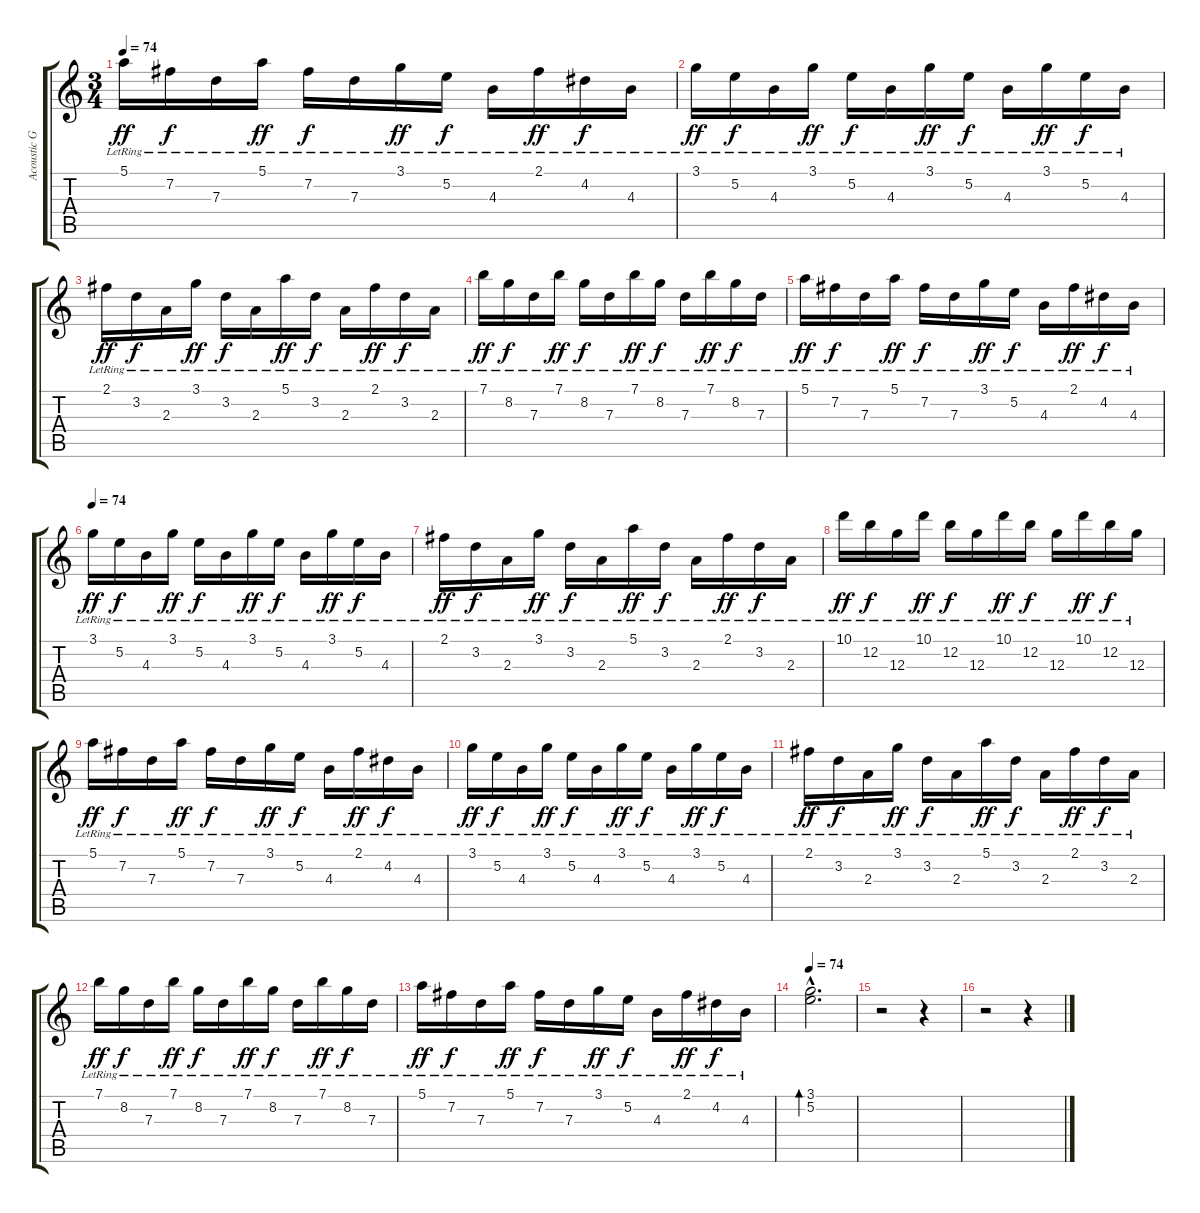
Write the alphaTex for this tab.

\track ("Acoustic Guitar / Solos" "Acoustic G") {instrument acousticguitarnylon}
\staff {score tabs}
\tuning (E4 B3 G3 D3 A2 E2) {hide}
\ts (3 4)
\tempo 74
\clef g2
\ks c
5.1{lr}.16{dy ff} 7.2{lr}.16{dy f} 7.3{lr}.16 5.1{lr}.16{dy ff} 7.2{lr}.16{dy f} 7.3{lr}.16 3.1{lr}.16{dy ff} 5.2{lr}.16{dy f} 4.3{lr}.16 2.1{lr}.16{dy ff} 4.2{lr}.16{dy f} 4.3{lr}.16 |
3.1{lr}.16{dy ff} 5.2{lr}.16{dy f} 4.3{lr}.16 3.1{lr}.16{dy ff} 5.2{lr}.16{dy f} 4.3{lr}.16 3.1{lr}.16{dy ff} 5.2{lr}.16{dy f} 4.3{lr}.16 3.1{lr}.16{dy ff} 5.2{lr}.16{dy f} 4.3{lr}.16 |
2.1{lr}.16{dy ff} 3.2{lr}.16{dy f} 2.3{lr}.16 3.1{lr}.16{dy ff} 3.2{lr}.16{dy f} 2.3{lr}.16 5.1{lr}.16{dy ff} 3.2{lr}.16{dy f} 2.3{lr}.16 2.1{lr}.16{dy ff} 3.2{lr}.16{dy f} 2.3{lr}.16 |
7.1{lr}.16{dy ff} 8.2{lr}.16{dy f} 7.3{lr}.16 7.1{lr}.16{dy ff} 8.2{lr}.16{dy f} 7.3{lr}.16 7.1{lr}.16{dy ff} 8.2{lr}.16{dy f} 7.3{lr}.16 7.1{lr}.16{dy ff} 8.2{lr}.16{dy f} 7.3{lr}.16 |
5.1{lr}.16{dy ff} 7.2{lr}.16{dy f} 7.3{lr}.16 5.1{lr}.16{dy ff} 7.2{lr}.16{dy f} 7.3{lr}.16 3.1{lr}.16{dy ff} 5.2{lr}.16{dy f} 4.3{lr}.16 2.1{lr}.16{dy ff} 4.2{lr}.16{dy f} 4.3{lr}.16 |
\tempo 74
3.1{lr}.16{dy ff volume 11 balance 6} 5.2{lr}.16{dy f} 4.3{lr}.16 3.1{lr}.16{dy ff} 5.2{lr}.16{dy f} 4.3{lr}.16 3.1{lr}.16{dy ff} 5.2{lr}.16{dy f} 4.3{lr}.16 3.1{lr}.16{dy ff} 5.2{lr}.16{dy f} 4.3{lr}.16 |
2.1{lr}.16{dy ff} 3.2{lr}.16{dy f} 2.3{lr}.16 3.1{lr}.16{dy ff} 3.2{lr}.16{dy f} 2.3{lr}.16 5.1{lr}.16{dy ff} 3.2{lr}.16{dy f} 2.3{lr}.16 2.1{lr}.16{dy ff} 3.2{lr}.16{dy f} 2.3{lr}.16 |
10.1{lr}.16{dy ff} 12.2{lr}.16{dy f} 12.3{lr}.16 10.1{lr}.16{dy ff} 12.2{lr}.16{dy f} 12.3{lr}.16 10.1{lr}.16{dy ff} 12.2{lr}.16{dy f} 12.3{lr}.16 10.1{lr}.16{dy ff} 12.2{lr}.16{dy f} 12.3{lr}.16 |
5.1{lr}.16{dy ff} 7.2{lr}.16{dy f} 7.3{lr}.16 5.1{lr}.16{dy ff} 7.2{lr}.16{dy f} 7.3{lr}.16 3.1{lr}.16{dy ff} 5.2{lr}.16{dy f} 4.3{lr}.16 2.1{lr}.16{dy ff} 4.2{lr}.16{dy f} 4.3{lr}.16 |
3.1{lr}.16{dy ff} 5.2{lr}.16{dy f} 4.3{lr}.16 3.1{lr}.16{dy ff} 5.2{lr}.16{dy f} 4.3{lr}.16 3.1{lr}.16{dy ff} 5.2{lr}.16{dy f} 4.3{lr}.16 3.1{lr}.16{dy ff} 5.2{lr}.16{dy f} 4.3{lr}.16 |
2.1{lr}.16{dy ff} 3.2{lr}.16{dy f} 2.3{lr}.16 3.1{lr}.16{dy ff} 3.2{lr}.16{dy f} 2.3{lr}.16 5.1{lr}.16{dy ff} 3.2{lr}.16{dy f} 2.3{lr}.16 2.1{lr}.16{dy ff} 3.2{lr}.16{dy f} 2.3{lr}.16 |
7.1{lr}.16{dy ff} 8.2{lr}.16{dy f} 7.3{lr}.16 7.1{lr}.16{dy ff} 8.2{lr}.16{dy f} 7.3{lr}.16 7.1{lr}.16{dy ff} 8.2{lr}.16{dy f} 7.3{lr}.16 7.1{lr}.16{dy ff} 8.2{lr}.16{dy f} 7.3{lr}.16 |
5.1{lr}.16{dy ff} 7.2{lr}.16{dy f} 7.3{lr}.16 5.1{lr}.16{dy ff} 7.2{lr}.16{dy f} 7.3{lr}.16 3.1{lr}.16{dy ff} 5.2{lr}.16{dy f} 4.3{lr}.16 2.1{lr}.16{dy ff} 4.2{lr}.16{dy f} 4.3{lr}.16 |
\tempo 74
(3.1{hac} 5.2{hac}).2{d bd 60} |
r.2 r.4 |
r.2 r.4
